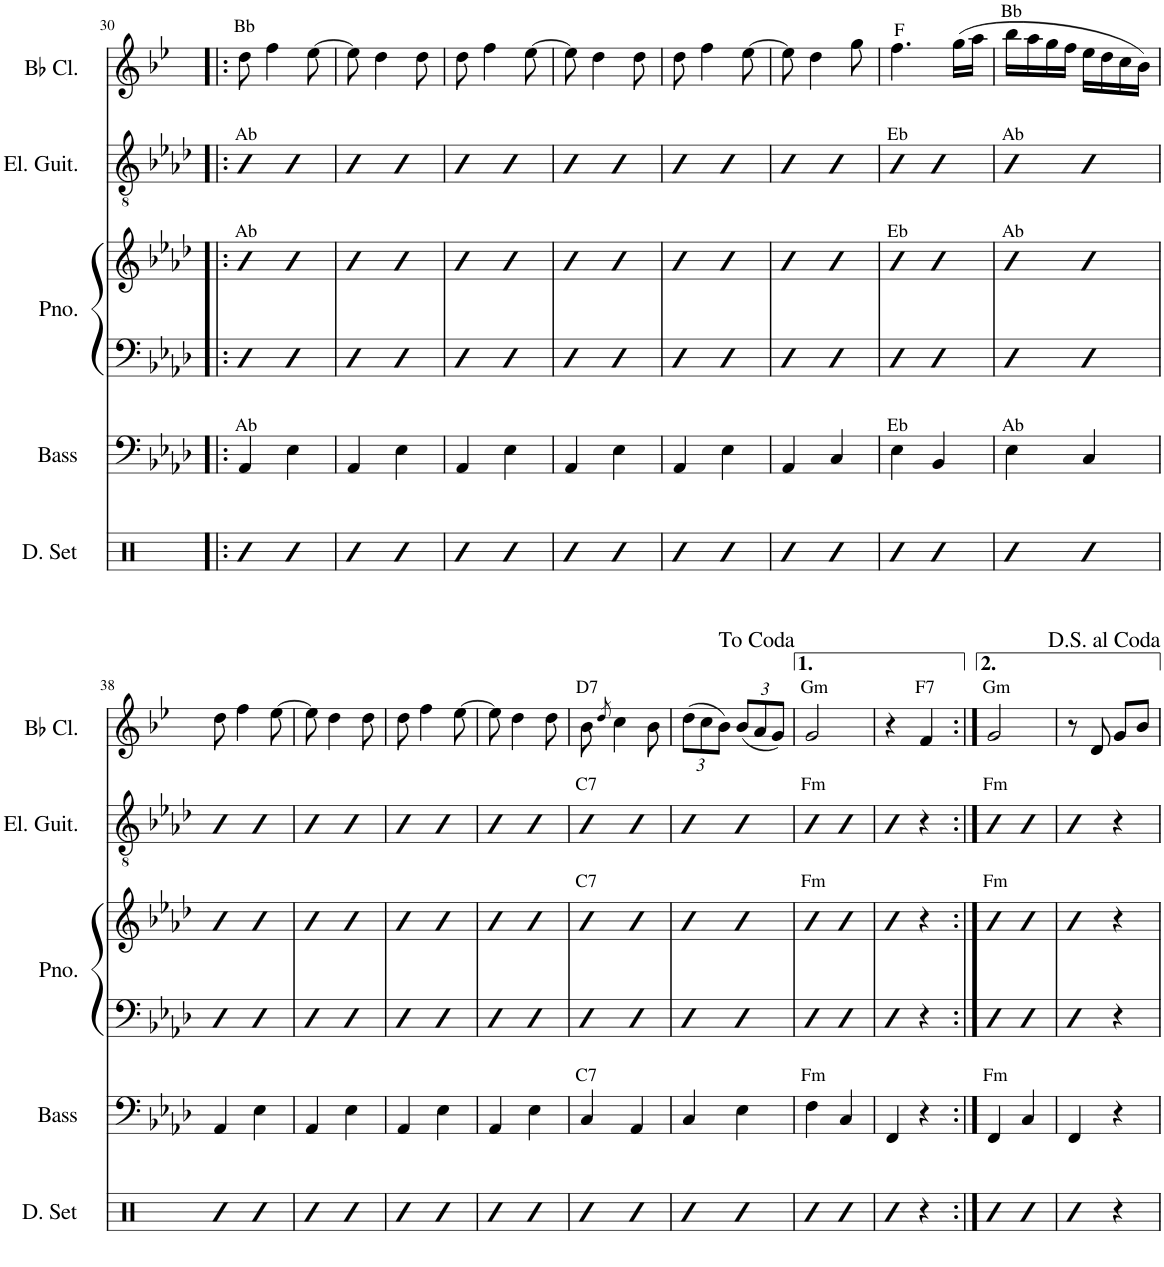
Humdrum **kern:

**kern	**kern	**kern	**kern	**kern	**kern
*part5	*part4	*part3	*part3	*part2	*part1
*staff6	*staff5	*staff4	*staff3	*staff2	*staff1
*I"Drumset	*I"Acoustic Bass	*I"Piano	*	*I"Electric Guitar	*I"Bb Clarinet
*I'D. Set	*I'Bass	*I'Pno.	*	*I'El. Guit.	*I'Bb Cl.
!!LO:PB:g=z
*clefX	*clefF4	*clefF4	*clefG2	*clefGv2	*clefG2
*	*Trd7c12	*	*	*	*Trd1c2
*k[]	*k[b-e-a-d-]	*k[b-e-a-d-]	*k[b-e-a-d-]	*k[b-e-a-d-]	*k[b-e-]
*M2/4	*M2/4	*M2/4	*M2/4	*M2/4	*M2/4
=30!|:	=30!|:	=30!|:	=30!|:	=30!|:	=30!|:
!	!	!	!	!	!LO:TX:a:t=Bb
!	!	!	!	!LO:TX:a:t=Ab	!
!	!	!	!LO:TX:a:t=Ab	!	!
!	!LO:TX:a:t=Ab	!	!	!	!
4R	4AA-/	4D-	4b-	4B-	8dd\
.	.	.	.	.	4ff\
4R	4E-\	4D-	4b-	4B-	.
.	.	.	.	.	[8ee-\
=31	=31	=31	=31	=31	=31
4R	4AA-/	4D-	4b-	4B-	8ee-\]
.	.	.	.	.	4dd\
4R	4E-\	4D-	4b-	4B-	.
.	.	.	.	.	8dd\
=32	=32	=32	=32	=32	=32
4R	4AA-/	4D-	4b-	4B-	8dd\
.	.	.	.	.	4ff\
4R	4E-\	4D-	4b-	4B-	.
.	.	.	.	.	[8ee-\
=33	=33	=33	=33	=33	=33
4R	4AA-/	4D-	4b-	4B-	8ee-\]
.	.	.	.	.	4dd\
4R	4E-\	4D-	4b-	4B-	.
.	.	.	.	.	8dd\
=34	=34	=34	=34	=34	=34
4R	4AA-/	4D-	4b-	4B-	8dd\
.	.	.	.	.	4ff\
4R	4E-\	4D-	4b-	4B-	.
.	.	.	.	.	[8ee-\
=35	=35	=35	=35	=35	=35
4R	4AA-/	4D-	4b-	4B-	8ee-\]
.	.	.	.	.	4dd\
4R	4C/	4D-	4b-	4B-	.
.	.	.	.	.	8gg\
=36	=36	=36	=36	=36	=36
!	!	!	!	!	!LO:TX:a:t=F
!	!	!	!	!LO:TX:a:t=Eb	!
!	!	!	!LO:TX:a:t=Eb	!	!
!	!LO:TX:a:t=Eb	!	!	!	!
4R	4E-\	4D-	4b-	4B-	4.ff\
4R	4BB-/	4D-	4b-	4B-	.
.	.	.	.	.	(16gg\LL
.	.	.	.	.	16aa\JJ
=37	=37	=37	=37	=37	=37
!	!	!	!	!	!LO:TX:a:t=Bb
!	!	!	!	!LO:TX:a:t=Ab	!
!	!	!	!LO:TX:a:t=Ab	!	!
!	!LO:TX:a:t=Ab	!	!	!	!
4R	4E-\	4D-	4b-	4B-	16bb-\LL
.	.	.	.	.	16aa\
.	.	.	.	.	16gg\
.	.	.	.	.	16ff\JJ
4R	4C/	4D-	4b-	4B-	16ee-\LL
.	.	.	.	.	16dd\
.	.	.	.	.	16cc\
.	.	.	.	.	16b-\JJ)
!!LO:LB:g=z
=38	=38	=38	=38	=38	=38
4R	4AA-/	4D-	4b-	4B-	8dd\
.	.	.	.	.	4ff\
4R	4E-\	4D-	4b-	4B-	.
.	.	.	.	.	[8ee-\
=39	=39	=39	=39	=39	=39
4R	4AA-/	4D-	4b-	4B-	8ee-\]
.	.	.	.	.	4dd\
4R	4E-\	4D-	4b-	4B-	.
.	.	.	.	.	8dd\
=40	=40	=40	=40	=40	=40
4R	4AA-/	4D-	4b-	4B-	8dd\
.	.	.	.	.	4ff\
4R	4E-\	4D-	4b-	4B-	.
.	.	.	.	.	[8ee-\
=41	=41	=41	=41	=41	=41
4R	4AA-/	4D-	4b-	4B-	8ee-\]
.	.	.	.	.	4dd\
4R	4E-\	4D-	4b-	4B-	.
.	.	.	.	.	8dd\
=42	=42	=42	=42	=42	=42
!	!	!	!	!	!LO:TX:a:t=D7
!	!	!	!	!LO:TX:a:t=C7	!
!	!	!	!LO:TX:a:t=C7	!	!
!	!LO:TX:a:t=C7	!	!	!	!
4R	4C/	4D-	4b-	4B-	8b-\
.	.	.	.	.	8qdd/
.	.	.	.	.	4cc\
4R	4AA-/	4D-	4b-	4B-	.
.	.	.	.	.	8b-\
=43	=43	=43	=43	=43	=43
*	*	*	*	*	*Xbrackettup
4R	4C/	4D-	4b-	4B-	(12dd\L
.	.	.	.	.	12cc\
.	.	.	.	.	12b-\J)
4R	4E-\	4D-	4b-	4B-	(12b-/L
.	.	.	.	.	12a/
.	.	.	.	.	12g/J)
=44	=44	=44	=44	=44	=44
!	!	!	!	!	!LO:TX:a:t=Gm
!	!	!	!	!LO:TX:a:t=Fm	!
!	!	!	!LO:TX:a:t=Fm	!	!
!	!LO:TX:a:t=Fm	!	!	!	!
4R	4F\	4D-	4b-	4B-	2g/
4R	4C/	4D-	4b-	4B-	.
=45	=45	=45	=45	=45	=45
4R	4FF/	4D-	4b-	4B-	4r
!	!	!	!	!	!LO:TX:a:t=F7
4r	4r	4r	4r	4r	4f/
=46:|!	=46:|!	=46:|!	=46:|!	=46:|!	=46:|!
!	!	!	!	!	!LO:TX:a:t=Gm
!	!	!	!	!LO:TX:a:t=Fm	!
!	!	!	!LO:TX:a:t=Fm	!	!
!	!LO:TX:a:t=Fm	!	!	!	!
4R	4FF/	4D-	4b-	4B-	2g/
4R	4C/	4D-	4b-	4B-	.
=47	=47	=47	=47	=47	=47
4R	4FF/	4D-	4b-	4B-	8r
.	.	.	.	.	8d/
4r	4r	4r	4r	4r	8g/L
.	.	.	.	.	8b-/J
=	=	=	=	=	=
*-	*-	*-	*-	*-	*-
